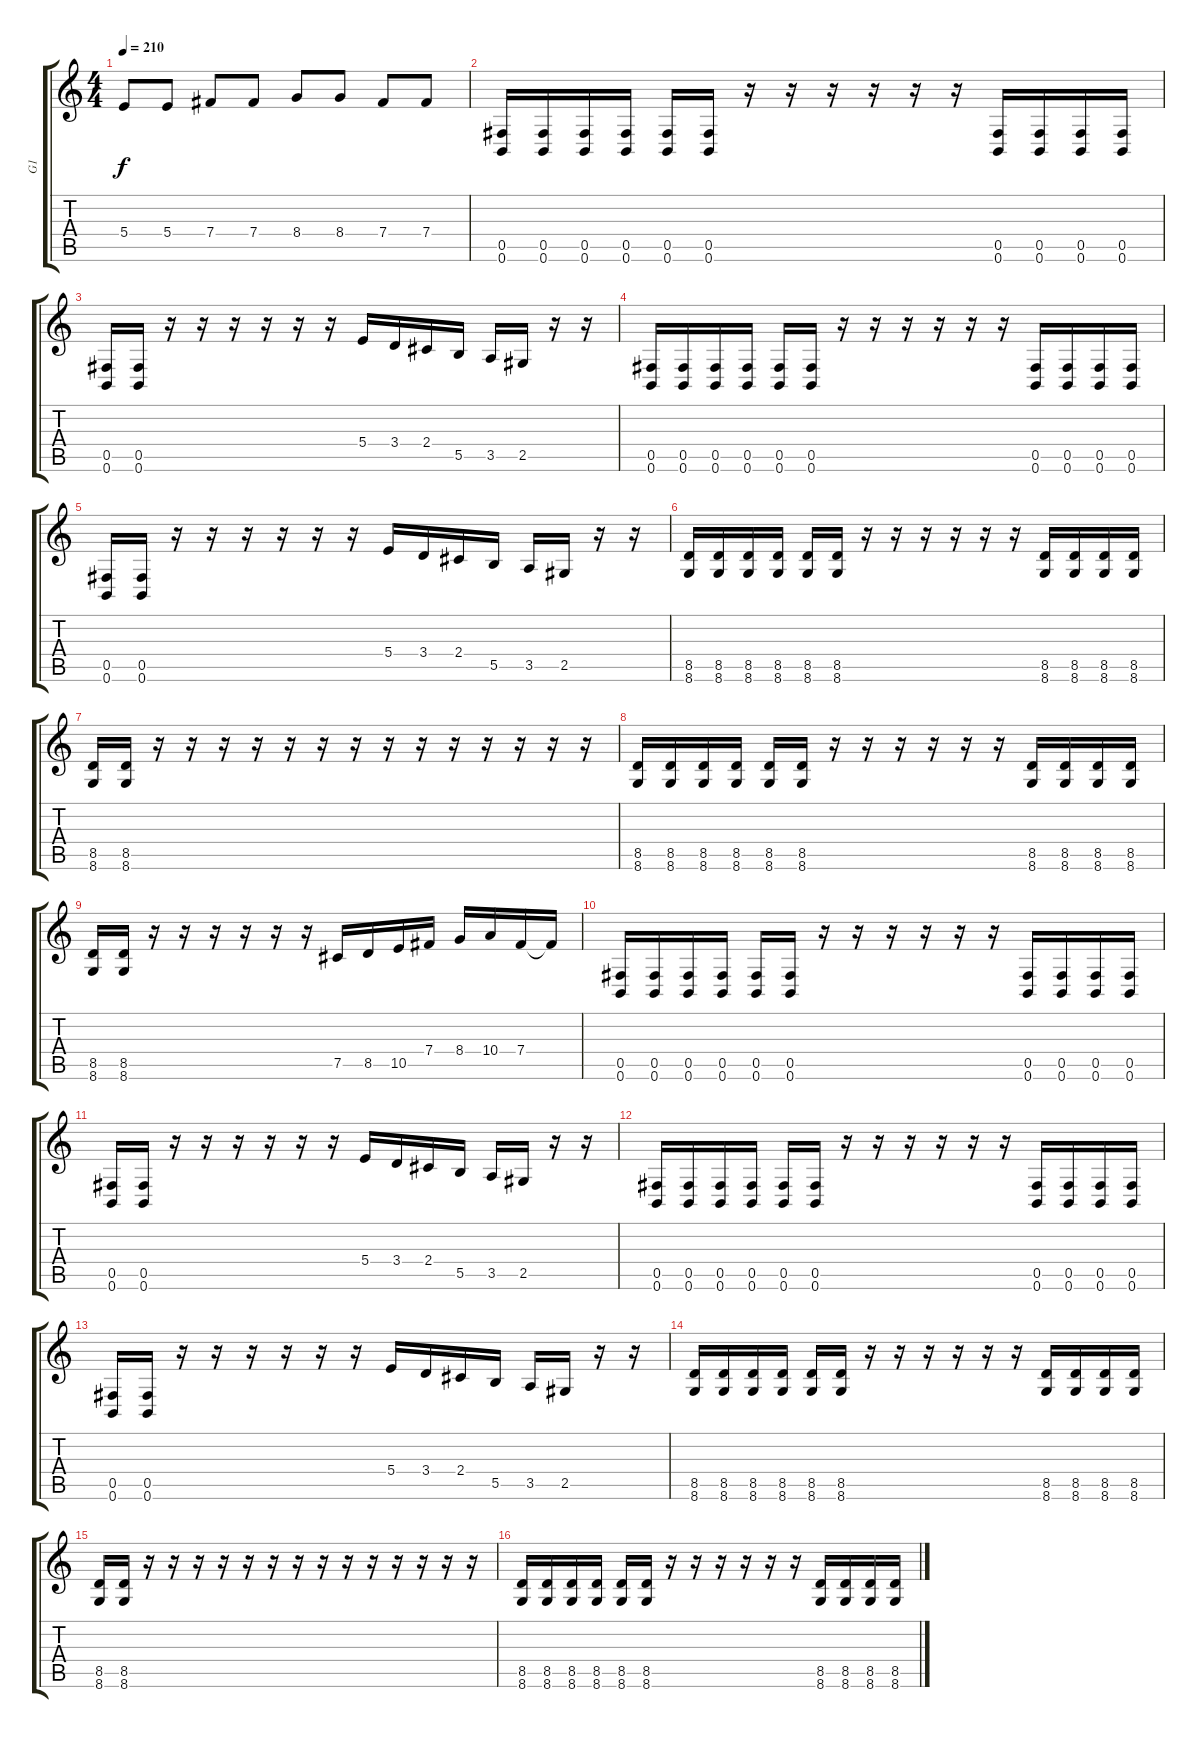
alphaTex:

\track ("G1" "G1") {instrument distortionguitar}
\staff {score tabs}
\tuning (Db4 Ab3 E3 B2 Gb2 B1) {hide}
\ts (4 4)
\tempo 210
\clef g2
\ks c
5.4.8{dy f} 5.4.8 7.4.8 7.4.8 8.4.8 8.4.8 7.4.8 7.4.8 |
(0.5 0.6).16 (0.5 0.6).16 (0.5 0.6).16 (0.5 0.6).16 (0.5 0.6).16 (0.5 0.6).16 r.16 r.16 r.16 r.16 r.16 r.16 (0.5 0.6).16 (0.5 0.6).16 (0.5 0.6).16 (0.5 0.6).16 |
(0.5 0.6).16 (0.5 0.6).16 r.16 r.16 r.16 r.16 r.16 r.16 5.4.16 3.4.16 2.4.16 5.5.16 3.5.16 2.5.16 r.16 r.16 |
(0.5 0.6).16 (0.5 0.6).16 (0.5 0.6).16 (0.5 0.6).16 (0.5 0.6).16 (0.5 0.6).16 r.16 r.16 r.16 r.16 r.16 r.16 (0.5 0.6).16 (0.5 0.6).16 (0.5 0.6).16 (0.5 0.6).16 |
(0.5 0.6).16 (0.5 0.6).16 r.16 r.16 r.16 r.16 r.16 r.16 5.4.16 3.4.16 2.4.16 5.5.16 3.5.16 2.5.16 r.16 r.16 |
(8.5 8.6).16 (8.5 8.6).16 (8.5 8.6).16 (8.5 8.6).16 (8.5 8.6).16 (8.5 8.6).16 r.16 r.16 r.16 r.16 r.16 r.16 (8.5 8.6).16 (8.5 8.6).16 (8.5 8.6).16 (8.5 8.6).16 |
(8.5 8.6).16 (8.5 8.6).16 r.16 r.16 r.16 r.16 r.16 r.16 r.16 r.16 r.16 r.16 r.16 r.16 r.16 r.16 |
(8.5 8.6).16 (8.5 8.6).16 (8.5 8.6).16 (8.5 8.6).16 (8.5 8.6).16 (8.5 8.6).16 r.16 r.16 r.16 r.16 r.16 r.16 (8.5 8.6).16 (8.5 8.6).16 (8.5 8.6).16 (8.5 8.6).16 |
(8.5 8.6).16 (8.5 8.6).16 r.16 r.16 r.16 r.16 r.16 r.16 7.5.16 8.5.16 10.5.16 7.4.16 8.4.16 10.4.16 7.4.16 7.4{t}.16 |
(0.5 0.6).16 (0.5 0.6).16 (0.5 0.6).16 (0.5 0.6).16 (0.5 0.6).16 (0.5 0.6).16 r.16 r.16 r.16 r.16 r.16 r.16 (0.5 0.6).16 (0.5 0.6).16 (0.5 0.6).16 (0.5 0.6).16 |
(0.5 0.6).16 (0.5 0.6).16 r.16 r.16 r.16 r.16 r.16 r.16 5.4.16 3.4.16 2.4.16 5.5.16 3.5.16 2.5.16 r.16 r.16 |
(0.5 0.6).16 (0.5 0.6).16 (0.5 0.6).16 (0.5 0.6).16 (0.5 0.6).16 (0.5 0.6).16 r.16 r.16 r.16 r.16 r.16 r.16 (0.5 0.6).16 (0.5 0.6).16 (0.5 0.6).16 (0.5 0.6).16 |
(0.5 0.6).16 (0.5 0.6).16 r.16 r.16 r.16 r.16 r.16 r.16 5.4.16 3.4.16 2.4.16 5.5.16 3.5.16 2.5.16 r.16 r.16 |
(8.5 8.6).16 (8.5 8.6).16 (8.5 8.6).16 (8.5 8.6).16 (8.5 8.6).16 (8.5 8.6).16 r.16 r.16 r.16 r.16 r.16 r.16 (8.5 8.6).16 (8.5 8.6).16 (8.5 8.6).16 (8.5 8.6).16 |
(8.5 8.6).16 (8.5 8.6).16 r.16 r.16 r.16 r.16 r.16 r.16 r.16 r.16 r.16 r.16 r.16 r.16 r.16 r.16 |
(8.5 8.6).16 (8.5 8.6).16 (8.5 8.6).16 (8.5 8.6).16 (8.5 8.6).16 (8.5 8.6).16 r.16 r.16 r.16 r.16 r.16 r.16 (8.5 8.6).16 (8.5 8.6).16 (8.5 8.6).16 (8.5 8.6).16
